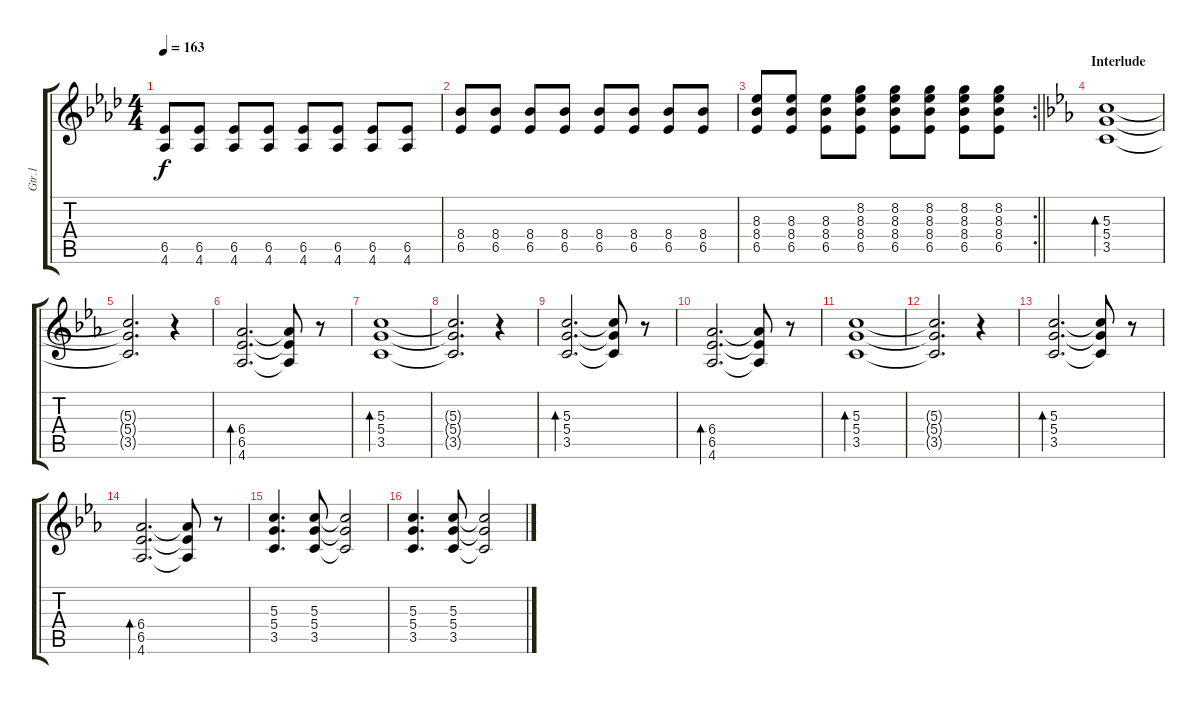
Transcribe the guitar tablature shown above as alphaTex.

\track ("Gtr.1" "Gtr.1") {instrument distortionguitar}
\staff {score tabs}
\tuning (E4 B3 G3 D3 A2 E2) {hide}
\ts (4 4)
\tempo 163
\clef g2
\ks fminor
(6.5 4.6).8{dy f} (6.5 4.6).8 (6.5 4.6).8 (6.5 4.6).8 (6.5 4.6).8 (6.5 4.6).8 (6.5 4.6).8 (6.5 4.6).8 |
(8.4 6.5).8 (8.4 6.5).8 (8.4 6.5).8 (8.4 6.5).8 (8.4 6.5).8 (8.4 6.5).8 (8.4 6.5).8 (8.4 6.5).8 |
\rc 2
\barLineRight lightlight
(8.3 8.4 6.5).8 (8.3 8.4 6.5).8 (8.3 8.4 6.5).8 (8.2 8.3 8.4 6.5).8 (8.2 8.3 8.4 6.5).8 (8.2 8.3 8.4 6.5).8 (8.2 8.3 8.4 6.5).8 (8.2 8.3 8.4 6.5).8 |
\section ("" "Interlude")
\ks cminor
(5.3 5.4 3.5).1{bd 240 volume 4} |
(5.3{t} 5.4{t} 3.5{t}).2{d} r.4{volume 13} |
(6.4 6.5 4.6).2{d bd 240 volume 10} (6.4{t} 6.5{t} 4.6{t}).8 r.8{volume 13} |
(5.3 5.4 3.5).1{bd 240 volume 4} |
(5.3{t} 5.4{t} 3.5{t}).2{d} r.4{volume 13} |
(5.3 5.4 3.5).2{d bd 240 volume 10} (5.3{t} 5.4{t} 3.5{t}).8 r.8{volume 13} |
(6.4 6.5 4.6).2{d bd 240 volume 10} (6.4{t} 6.5{t} 4.6{t}).8 r.8{volume 13} |
(5.3 5.4 3.5).1{bd 240 volume 4} |
(5.3{t} 5.4{t} 3.5{t}).2{d} r.4{volume 13} |
(5.3 5.4 3.5).2{d bd 240 volume 10} (5.3{t} 5.4{t} 3.5{t}).8 r.8{volume 13} |
(6.4 6.5 4.6).2{d bd 240 volume 10} (6.4{t} 6.5{t} 4.6{t}).8 r.8{volume 13} |
(5.3 5.4 3.5).4{d volume 13} (5.3 5.4 3.5).8 (5.3{t} 5.4{t} 3.5{t}).2{volume 9} |
(5.3 5.4 3.5).4{d volume 13} (5.3 5.4 3.5).8 (5.3{t} 5.4{t} 3.5{t}).2{volume 9}
